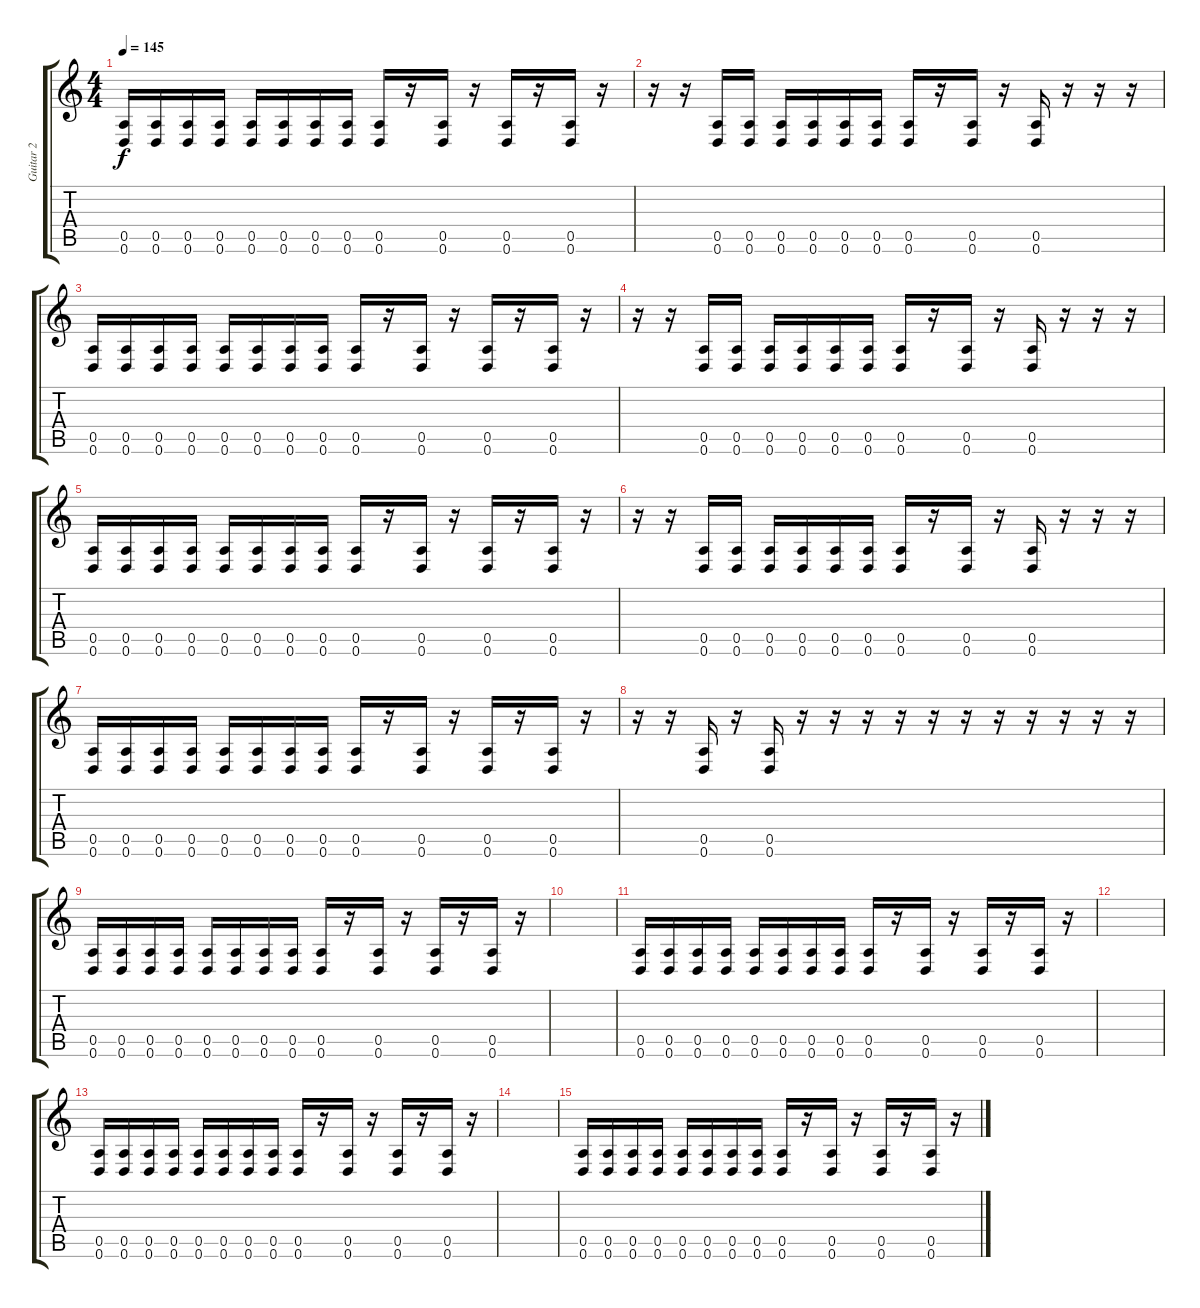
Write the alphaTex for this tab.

\track ("Guitar 2" "Guitar 2") {instrument acousticguitarsteel}
\staff {score tabs}
\tuning (E4 B3 G3 D3 A2 D2) {hide}
\ts (4 4)
\tempo 145
\clef g2
\ks c
(0.5 0.6).16{dy f} (0.5 0.6).16 (0.5 0.6).16 (0.5 0.6).16 (0.5 0.6).16 (0.5 0.6).16 (0.5 0.6).16 (0.5 0.6).16 (0.5 0.6).16 r.16 (0.5 0.6).16 r.16 (0.5 0.6).16 r.16 (0.5 0.6).16 r.16 |
r.16 r.16 (0.5 0.6).16 (0.5 0.6).16 (0.5 0.6).16 (0.5 0.6).16 (0.5 0.6).16 (0.5 0.6).16 (0.5 0.6).16 r.16 (0.5 0.6).16 r.16 (0.5 0.6).16 r.16 r.16 r.16 |
(0.5 0.6).16 (0.5 0.6).16 (0.5 0.6).16 (0.5 0.6).16 (0.5 0.6).16 (0.5 0.6).16 (0.5 0.6).16 (0.5 0.6).16 (0.5 0.6).16 r.16 (0.5 0.6).16 r.16 (0.5 0.6).16 r.16 (0.5 0.6).16 r.16 |
r.16 r.16 (0.5 0.6).16 (0.5 0.6).16 (0.5 0.6).16 (0.5 0.6).16 (0.5 0.6).16 (0.5 0.6).16 (0.5 0.6).16 r.16 (0.5 0.6).16 r.16 (0.5 0.6).16 r.16 r.16 r.16 |
(0.5 0.6).16 (0.5 0.6).16 (0.5 0.6).16 (0.5 0.6).16 (0.5 0.6).16 (0.5 0.6).16 (0.5 0.6).16 (0.5 0.6).16 (0.5 0.6).16 r.16 (0.5 0.6).16 r.16 (0.5 0.6).16 r.16 (0.5 0.6).16 r.16 |
r.16 r.16 (0.5 0.6).16 (0.5 0.6).16 (0.5 0.6).16 (0.5 0.6).16 (0.5 0.6).16 (0.5 0.6).16 (0.5 0.6).16 r.16 (0.5 0.6).16 r.16 (0.5 0.6).16 r.16 r.16 r.16 |
(0.5 0.6).16 (0.5 0.6).16 (0.5 0.6).16 (0.5 0.6).16 (0.5 0.6).16 (0.5 0.6).16 (0.5 0.6).16 (0.5 0.6).16 (0.5 0.6).16 r.16 (0.5 0.6).16 r.16 (0.5 0.6).16 r.16 (0.5 0.6).16 r.16 |
r.16 r.16 (0.5 0.6).16 r.16 (0.5 0.6).16 r.16 r.16 r.16 r.16 r.16 r.16 r.16 r.16 r.16 r.16 r.16 |
(0.5 0.6).16 (0.5 0.6).16 (0.5 0.6).16 (0.5 0.6).16 (0.5 0.6).16 (0.5 0.6).16 (0.5 0.6).16 (0.5 0.6).16 (0.5 0.6).16 r.16 (0.5 0.6).16 r.16 (0.5 0.6).16 r.16 (0.5 0.6).16 r.16 |
|
(0.5 0.6).16 (0.5 0.6).16 (0.5 0.6).16 (0.5 0.6).16 (0.5 0.6).16 (0.5 0.6).16 (0.5 0.6).16 (0.5 0.6).16 (0.5 0.6).16 r.16 (0.5 0.6).16 r.16 (0.5 0.6).16 r.16 (0.5 0.6).16 r.16 |
|
(0.5 0.6).16 (0.5 0.6).16 (0.5 0.6).16 (0.5 0.6).16 (0.5 0.6).16 (0.5 0.6).16 (0.5 0.6).16 (0.5 0.6).16 (0.5 0.6).16 r.16 (0.5 0.6).16 r.16 (0.5 0.6).16 r.16 (0.5 0.6).16 r.16 |
|
(0.5 0.6).16 (0.5 0.6).16 (0.5 0.6).16 (0.5 0.6).16 (0.5 0.6).16 (0.5 0.6).16 (0.5 0.6).16 (0.5 0.6).16 (0.5 0.6).16 r.16 (0.5 0.6).16 r.16 (0.5 0.6).16 r.16 (0.5 0.6).16 r.16
